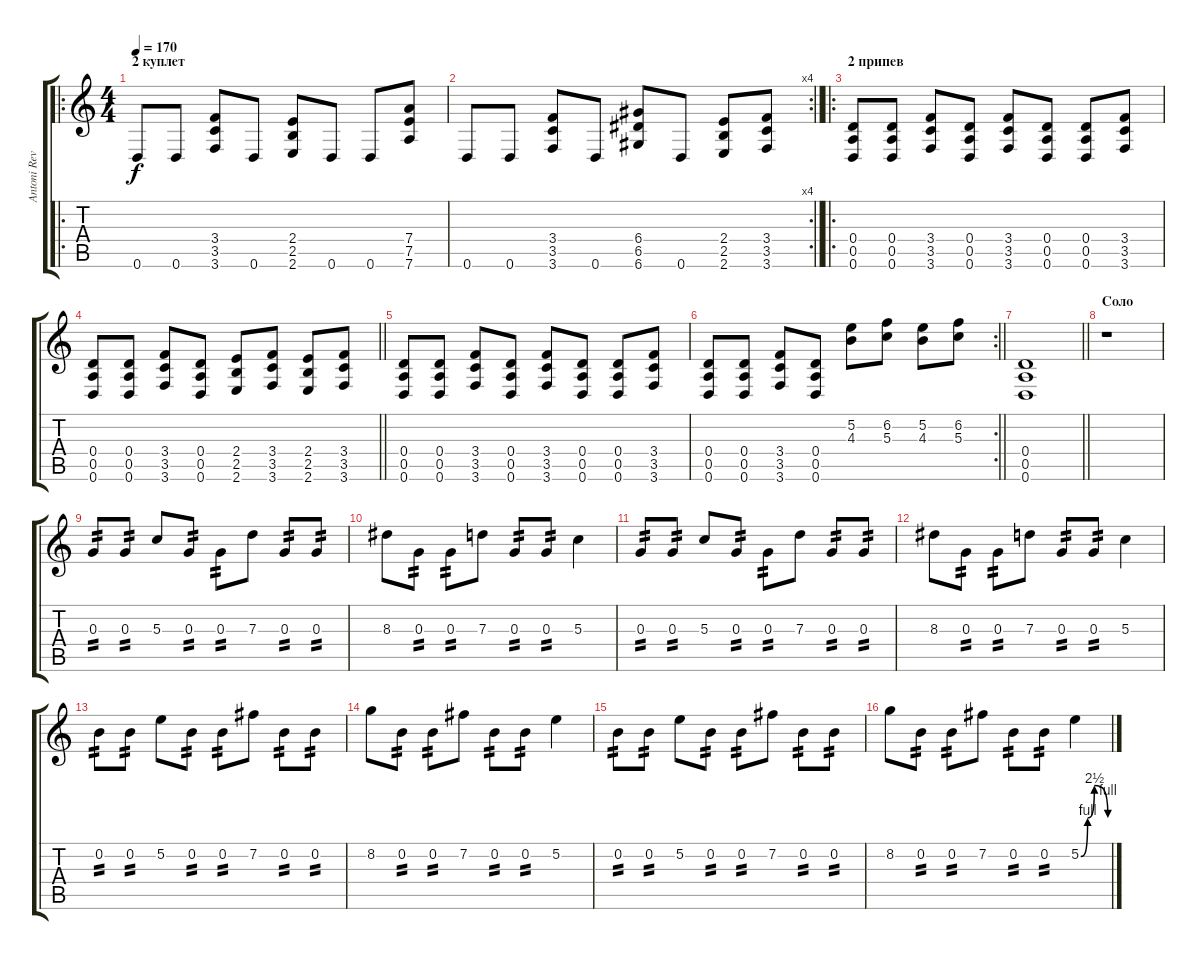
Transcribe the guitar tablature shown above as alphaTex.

\track ("Antoni Revenson" "Antoni Rev") {instrument distortionguitar}
\staff {score tabs}
\tuning (E4 B3 G3 D3 A2 D2) {hide}
\ro
\ts (4 4)
\section ("" "2 куплет")
\tempo 170
\clef g2
\ks c
0.6.8{dy f} 0.6.8 (3.4 3.5 3.6).8 0.6.8 (2.4 2.5 2.6).8 0.6.8 0.6.8 (7.4 7.5 7.6).8 |
\rc 4
\barLineRight lightlight
0.6.8 0.6.8 (3.4 3.5 3.6).8 0.6.8 (6.4 6.5 6.6).8 0.6.8 (2.4 2.5 2.6).8 (3.4 3.5 3.6).8 |
\ro
\section ("" "2 припев")
(0.4 0.5 0.6).8 (0.4 0.5 0.6).8 (3.4 3.5 3.6).8 (0.4 0.5 0.6).8 (3.4 3.5 3.6).8 (0.4 0.5 0.6).8 (0.4 0.5 0.6).8 (3.4 3.5 3.6).8 |
\barLineRight lightlight
(0.4 0.5 0.6).8 (0.4 0.5 0.6).8 (3.4 3.5 3.6).8 (0.4 0.5 0.6).8 (2.4 2.5 2.6).8 (3.4 3.5 3.6).8 (2.4 2.5 2.6).8 (3.4 3.5 3.6).8 |
(0.4 0.5 0.6).8 (0.4 0.5 0.6).8 (3.4 3.5 3.6).8 (0.4 0.5 0.6).8 (3.4 3.5 3.6).8 (0.4 0.5 0.6).8 (0.4 0.5 0.6).8 (3.4 3.5 3.6).8 |
\rc 2
\barLineRight lightlight
(0.4 0.5 0.6).8 (0.4 0.5 0.6).8 (3.4 3.5 3.6).8 (0.4 0.5 0.6).8 (5.2 4.3).8 (6.2 5.3).8 (5.2 4.3).8 (6.2 5.3).8 |
\barLineRight lightlight
(0.4 0.5 0.6).1{balance 8} |
\section ("" "Соло")
r.1 |
0.3.8{tp 2} 0.3.8{tp 2} 5.3.8 0.3.8{tp 2} 0.3.8{tp 2} 7.3.8 0.3.8{tp 2} 0.3.8{tp 2} |
8.3.8 0.3.8{tp 2} 0.3.8{tp 2} 7.3.8 0.3.8{tp 2} 0.3.8{tp 2} 5.3.4 |
0.3.8{tp 2} 0.3.8{tp 2} 5.3.8 0.3.8{tp 2} 0.3.8{tp 2} 7.3.8 0.3.8{tp 2} 0.3.8{tp 2} |
8.3.8 0.3.8{tp 2} 0.3.8{tp 2} 7.3.8 0.3.8{tp 2} 0.3.8{tp 2} 5.3.4 |
0.2.8{tp 2} 0.2.8{tp 2} 5.2.8 0.2.8{tp 2} 0.2.8{tp 2} 7.2.8 0.2.8{tp 2} 0.2.8{tp 2} |
8.2.8 0.2.8{tp 2} 0.2.8{tp 2} 7.2.8 0.2.8{tp 2} 0.2.8{tp 2} 5.2.4 |
0.2.8{tp 2} 0.2.8{tp 2} 5.2.8 0.2.8{tp 2} 0.2.8{tp 2} 7.2.8 0.2.8{tp 2} 0.2.8{tp 2} |
8.2.8 0.2.8{tp 2} 0.2.8{tp 2} 7.2.8 0.2.8{tp 2} 0.2.8{tp 2} 5.2{be (custom 0 0 15 4 30 10 60 4)}.4
